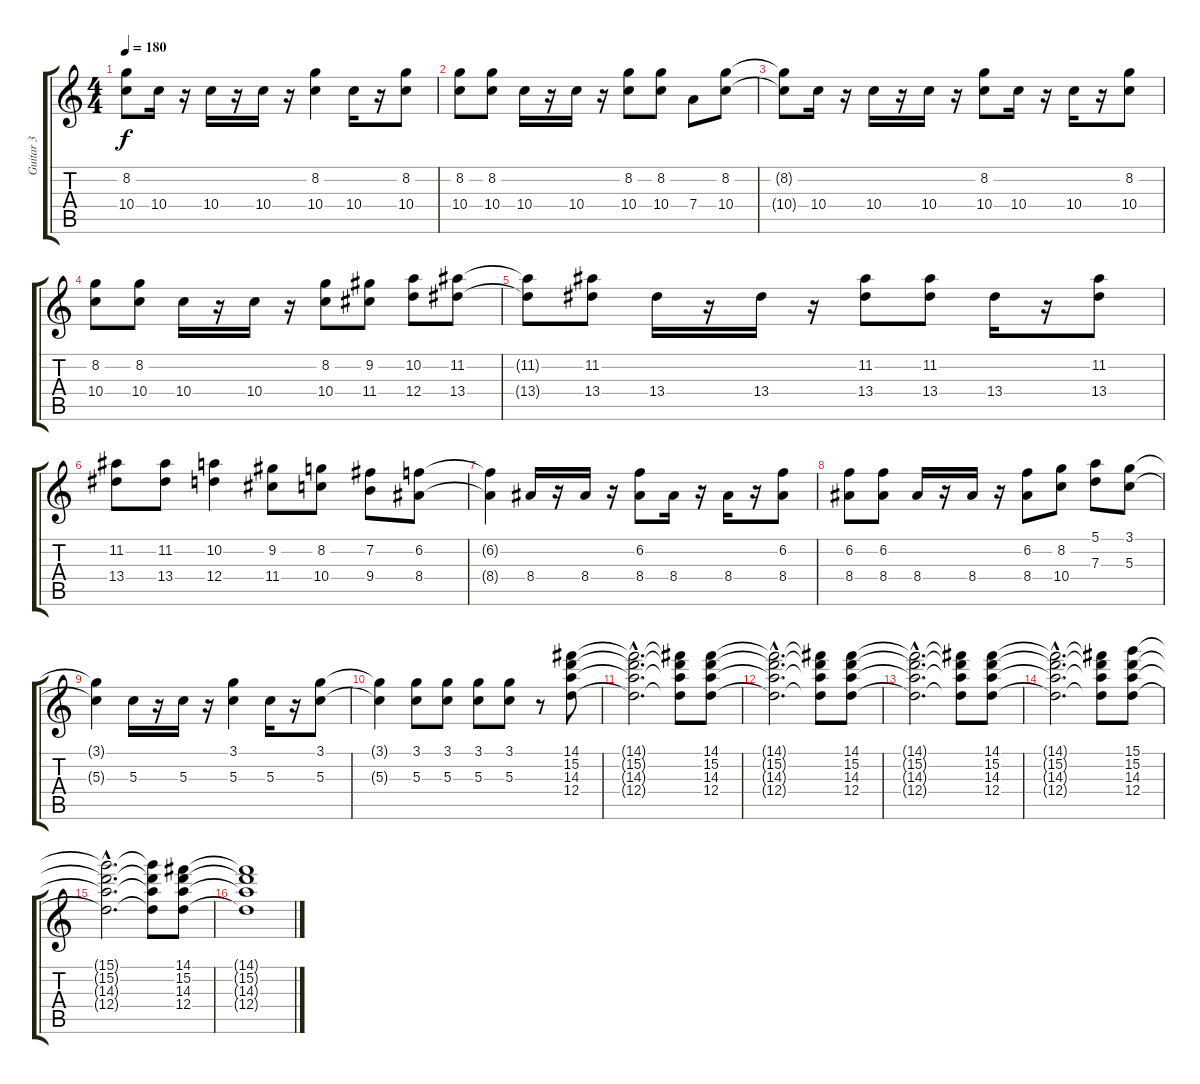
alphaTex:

\track ("Guitar 3" "Guitar 3") {instrument overdrivenguitar}
\staff {score tabs}
\tuning (E4 B3 G3 D3 A2 E2) {hide}
\ts (4 4)
\tempo 180
\clef g2
\ks c
(8.2{t} 10.4{t}).8{dy f} 10.4.16 r.16 10.4.16 r.16 10.4.16 r.16 (8.2 10.4).4 10.4.16 r.16 (8.2 10.4).8 |
(8.2 10.4).8 (8.2 10.4).8 10.4.16 r.16 10.4.16 r.16 (8.2 10.4).8 (8.2 10.4).8 7.4.8 (8.2 10.4).8 |
(8.2{t} 10.4{t}).8 10.4.16 r.16 10.4.16 r.16 10.4.16 r.16 (8.2 10.4).8 10.4.16 r.16 10.4.16 r.16 (8.2 10.4).8 |
(8.2 10.4).8 (8.2 10.4).8 10.4.16 r.16 10.4.16 r.16 (8.2 10.4).8 (9.2 11.4).8 (10.2 12.4).8 (11.2 13.4).8 |
(11.2{t} 13.4{t}).8 (11.2 13.4).8 13.4.16 r.16 13.4.16 r.16 (11.2 13.4).8 (11.2 13.4).8 13.4.16 r.16 (11.2 13.4).8 |
(11.2 13.4).8 (11.2 13.4).8 (10.2 12.4).4 (9.2 11.4).8 (8.2 10.4).8 (7.2 9.4).8 (6.2 8.4).8 |
(6.2{t} 8.4{t}).4 8.4.16 r.16 8.4.16 r.16 (6.2 8.4).8 8.4.16 r.16 8.4.16 r.16 (6.2 8.4).8 |
(6.2 8.4).8 (6.2 8.4).8 8.4.16 r.16 8.4.16 r.16 (6.2 8.4).8 (8.2 10.4).8 (5.1 7.3).8 (3.1 5.3).8 |
(3.1{t} 5.3{t}).4 5.3.16 r.16 5.3.16 r.16 (3.1 5.3).4 5.3.16 r.16 (3.1 5.3).8 |
(3.1{t} 5.3{t}).4 (3.1 5.3).8 (3.1 5.3).8 (3.1 5.3).8 (3.1 5.3).8 r.8 (14.1 15.2 14.3 12.4).8 |
(14.1{hac t} 15.2{hac t} 14.3{hac t} 12.4{hac t}).2{d} (14.1{t} 15.2{t} 14.3{t} 12.4{t}).8 (14.1 15.2 14.3 12.4).8 |
(14.1{hac t} 15.2{hac t} 14.3{hac t} 12.4{hac t}).2{d} (14.1{t} 15.2{t} 14.3{t} 12.4{t}).8 (14.1 15.2 14.3 12.4).8 |
(14.1{hac t} 15.2{hac t} 14.3{hac t} 12.4{hac t}).2{d} (14.1{t} 15.2{t} 14.3{t} 12.4{t}).8 (14.1 15.2 14.3 12.4).8 |
(14.1{hac t} 15.2{hac t} 14.3{hac t} 12.4{hac t}).2{d} (14.1{t} 15.2{t} 14.3{t} 12.4{t}).8 (15.1 15.2 14.3 12.4).8 |
(15.1{hac t} 15.2{hac t} 14.3{hac t} 12.4{hac t}).2{d} (15.1{t} 15.2{t} 14.3{t} 12.4{t}).8 (14.1 15.2 14.3 12.4).8 |
(14.1{t} 15.2{t} 14.3{t} 12.4{t}).1
